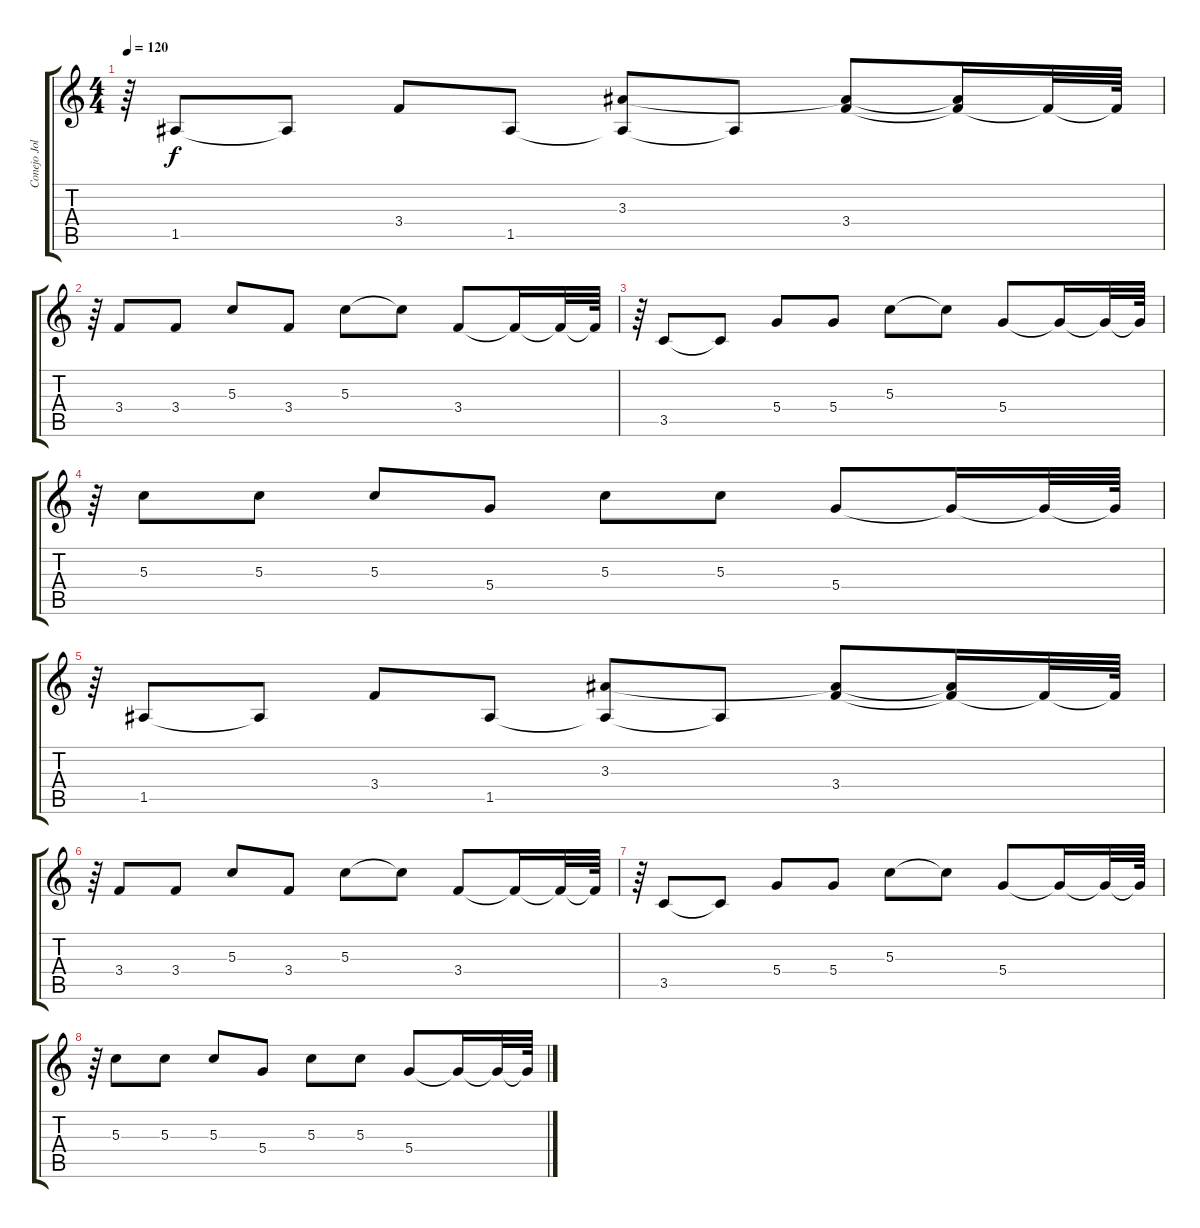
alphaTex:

\track ("Conejo Jolivet" "Conejo Jol") {instrument electricguitarclean}
\staff {score tabs}
\tuning (E4 B3 G3 D3 A2 E2) {hide}
\ts (4 4)
\tempo 120
\clef g2
\ks c
r.64{dy f} 1.5.8 1.5{t}.8 3.4.8 1.5.8 (3.3 1.5{t}).8 1.5{t}.8 (3.3{t} 3.4).8 (3.3{t} 3.4{t}).16 3.4{t}.32 3.4{t}.64 |
r.64 3.4.8 3.4.8 5.3.8 3.4.8 5.3.8 5.3{t}.8 3.4.8 3.4{t}.16 3.4{t}.32 3.4{t}.64 |
r.64 3.5.8 3.5{t}.8 5.4.8 5.4.8 5.3.8 5.3{t}.8 5.4.8 5.4{t}.16 5.4{t}.32 5.4{t}.64 |
r.64 5.3.8 5.3.8 5.3.8 5.4.8 5.3.8 5.3.8 5.4.8 5.4{t}.16 5.4{t}.32 5.4{t}.64 |
r.64 1.5.8 1.5{t}.8 3.4.8 1.5.8 (3.3 1.5{t}).8 1.5{t}.8 (3.3{t} 3.4).8 (3.3{t} 3.4{t}).16 3.4{t}.32 3.4{t}.64 |
r.64 3.4.8 3.4.8 5.3.8 3.4.8 5.3.8 5.3{t}.8 3.4.8 3.4{t}.16 3.4{t}.32 3.4{t}.64 |
r.64 3.5.8 3.5{t}.8 5.4.8 5.4.8 5.3.8 5.3{t}.8 5.4.8 5.4{t}.16 5.4{t}.32 5.4{t}.64 |
r.64 5.3.8 5.3.8 5.3.8 5.4.8 5.3.8 5.3.8 5.4.8 5.4{t}.16 5.4{t}.32 5.4{t}.64
